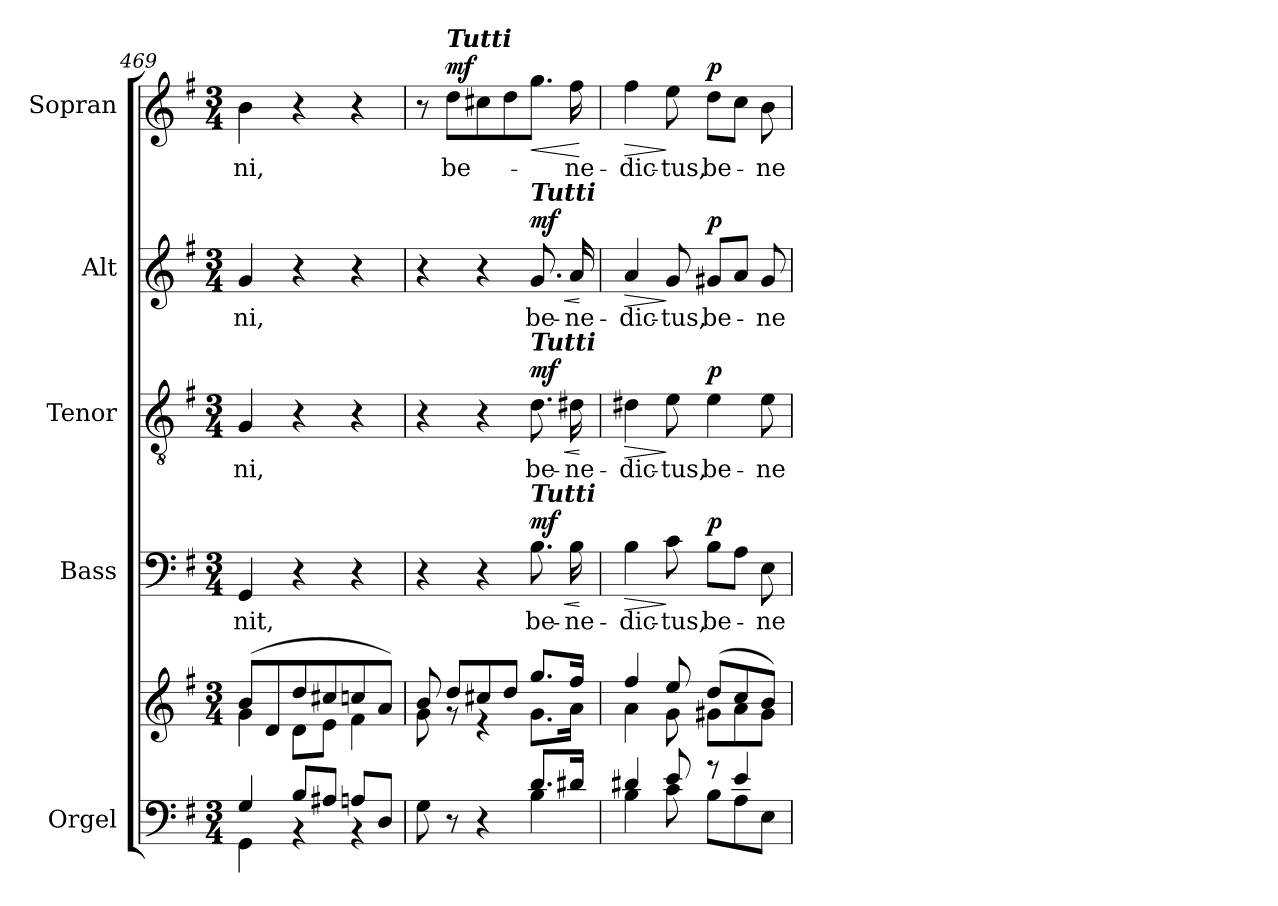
**kern	**kern	**kern	**text	**dynam	**kern	**text	**dynam	**kern	**text	**dynam	**kern	**text	**dynam
*part5	*part5	*part4	*part4	*part4	*part3	*part3	*part3	*part2	*part2	*part2	*part1	*part1	*part1
*staff6	*staff5	*staff4	*staff4	*staff4	*staff3	*staff3	*staff3	*staff2	*staff2	*staff2	*staff1	*staff1	*staff1
*I"Orgel	*	*I"Bass	*	*	*I"Tenor	*	*	*I"Alt	*	*	*I"Sopran	*	*
*I'Org.	*	*I'B.	*	*	*I'T.	*	*	*I'A.	*	*	*I'S.	*	*
!!LO:PB:g=z
*clefF4	*clefG2	*clefF4	*	*	*clefGv2	*	*	*clefG2	*	*	*clefG2	*	*
*k[f#]	*k[f#]	*k[f#]	*	*	*k[f#]	*	*	*k[f#]	*	*	*k[f#]	*	*
*G:	*G:	*G:	*	*	*G:	*	*	*G:	*	*	*G:	*	*
*M3/4	*M3/4	*M3/4	*	*	*M3/4	*	*	*M3/4	*	*	*M3/4	*	*
=469	=469	=469	=469	=469	=469	=469	=469	=469	=469	=469	=469	=469	=469
*^	*^	*	*	*	*	*	*	*	*	*	*	*	*
!	!	!	!	!	!LO:LY:b	!	!	!LO:LY:b	!	!	!LO:LY:b	!	!	!LO:LY:b	!
4G/	4GG\	(>8b/L	4g\	4GG/	-nit,	.	4G/	-ni,	.	4g/	-ni,	.	4b\	-ni,	.
.	.	8d/	.	.	.	.	.	.	.	.	.	.	.	.	.
8B/L	4rAA	8dd/	8d\L	4r	.	.	4r	.	.	4r	.	.	4r	.	.
8A#X/J	.	8cc#X/	8e\J	.	.	.	.	.	.	.	.	.	.	.	.
8An/L	4rAA	8ccn/	4f#\	4r	.	.	4r	.	.	4r	.	.	4r	.	.
8D/J	.	8a/J)	.	.	.	.	.	.	.	.	.	.	.	.	.
=470	=470	=470	=470	=470	=470	=470	=470	=470	=470	=470	=470	=470	=470	=470	=470
2ryy	8G\	8b/	8g\	4r	.	.	4r	.	.	4r	.	.	8r	.	.
!	!	!	!	!	!	!	!	!	!	!	!	!	!LO:TX:a:Bi:t=Tutti	!	!
!	!	!	!	!	!	!	!	!	!	!	!	!	!	!LO:LY:b	!LO:DY:a
.	8r	8dd/L	8rf	.	.	.	.	.	.	.	.	.	8dd\L	be-	mf
.	4r	8cc#X/	4re	4r	.	.	4r	.	.	4r	.	.	8cc#X\	.	.
.	.	8dd/J	.	.	.	.	.	.	.	.	.	.	8dd\	.	.
!	!	!	!	!	!	!	!	!	!	!LO:TX:a:Bi:t=Tutti	!	!	!	!	!
!	!	!	!	!	!	!	!LO:TX:a:Bi:t=Tutti	!	!	!	!	!	!	!	!
!	!	!	!	!LO:TX:a:Bi:t=Tutti	!	!	!	!	!	!	!	!	!	!	!
!	!	!	!	!	!LO:LY:b	!LO:HP:b	!	!LO:LY:b	!LO:HP:b	!	!LO:LY:b	!LO:HP:b	!	!	!LO:HP:b
!	!	!	!	!	!	!LO:DY:n=1:a	!	!	!LO:DY:n=1:a	!	!	!LO:DY:n=1:a	!	!	!
8.d/L	4B\	8.gg/L	8.g\L	8.B\	be-	< mf	8.d\	be-	< mf	8.g/	be-	< mf	8.gg\J	.	<
!	!	!	!	!	!LO:LY:b	!	!	!LO:LY:b	!	!	!LO:LY:b	!	!	!LO:LY:b	!
16d#X/Jk	.	16ff#/Jk	16a\Jk	16B\	-ne-	.	16d#X\	-ne-	.	16a/	-ne-	.	16ff#\	-ne-	.
*v	*v	*	*	*	*	*	*	*	*	*	*	*	*	*	*
*	*v	*v	*	*	*	*	*	*	*	*	*	*	*	*
.	.	.	.	[	.	.	[	.	.	[	.	.	[
=471	=471	=471	=471	=471	=471	=471	=471	=471	=471	=471	=471	=471	=471
*^	*^	*	*	*	*	*	*	*	*	*	*	*	*
!	!	!	!	!	!LO:LY:b	!LO:HP:b	!	!LO:LY:b	!LO:HP:b	!	!LO:LY:b	!LO:HP:b	!	!LO:LY:b	!LO:HP:b
4d#X/	4B\	4ff#/	4a\	4B\	-dic-	>	4d#X\	-dic-	>	4a/	-dic-	>	4ff#\	-dic-	>
!	!	!	!	!	!LO:LY:b	!	!	!LO:LY:b	!	!	!LO:LY:b	!	!	!LO:LY:b	!
8e/	8c\	8ee/	8g\	8c\	-tus,	]	8e\	-tus,	]	8g/	-tus,	]	8ee\	-tus,	]
!	!	!	!	!	!LO:LY:b	!LO:DY:a	!	!LO:LY:b	!LO:DY:a	!	!LO:LY:b	!LO:DY:a	!	!LO:LY:b	!LO:DY:a
8rf	8B\L	(>8dd/L	8g#X\L	8B\L	be-	p	4e\	be-	p	8g#X/L	be-	p	8dd\L	be-	p
4e/	8A\	8cc/	8a\	8A\J	.	.	.	.	.	8a/J	.	.	8cc\J	.	.
!	!	!	!	!	!LO:LY:b	!	!	!LO:LY:b	!	!	!LO:LY:b	!	!	!LO:LY:b	!
.	8E\J	8b/J)	8g#\J	8E\	-ne-	.	8e\	-ne-	.	8g#/	-ne-	.	8b\	-ne-	.
*v	*v	*	*	*	*	*	*	*	*	*	*	*	*	*	*
*	*v	*v	*	*	*	*	*	*	*	*	*	*	*	*
=	=	=	=	=	=	=	=	=	=	=	=	=	=
*-	*-	*-	*-	*-	*-	*-	*-	*-	*-	*-	*-	*-	*-
